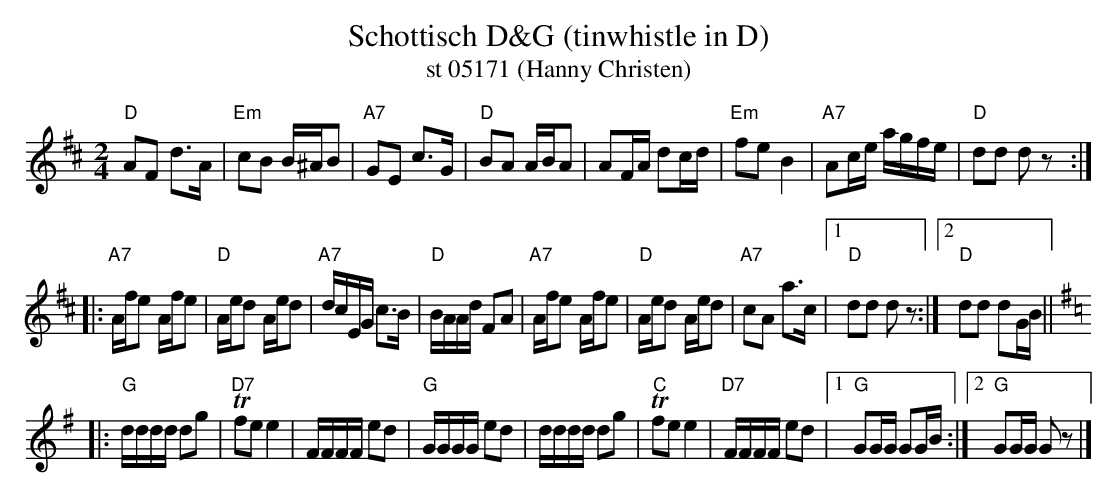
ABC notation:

X:1
T:Schottisch D&G (tinwhistle in D)
T: st 05171 (Hanny Christen)
M:2/4
L:1/8
K:D %%MIDI gchordon
"D"AF d>A | "Em"cB B/2^A/2B | "A7"GE c>G | "D"BA A/2B/2A | AF/2A/2 dc/2d/2 | "Em"feB2 | "A7"Ac/2e/2 a/2g/2f/2e/2 | "D"dd dz :|
|: [L:1/16] "A7"Afe2 Afe2 | "D"Aed2 Aed2 | "A7"dcEG c3B | "D"BAAd F2A2 | "A7"Afe2 Afe2 | "D"Aed2 Aed2 | "A7"c2A2 a3c |1 "D"d2d2 d2z2 :|2 "D"d2d2 d2GB || [K:Gmaj]
|: "G"dddd d2g2 | "D7"Tf2e2e4 | FFFF e2d2 | "G"GGGG e2d2 | dddd d2g2 | "C"Tf2e2e4 | "D7"FFFF e2d2 |1 "G"G2GG G2GB :|2 "G"G2GG G2z2 |]
